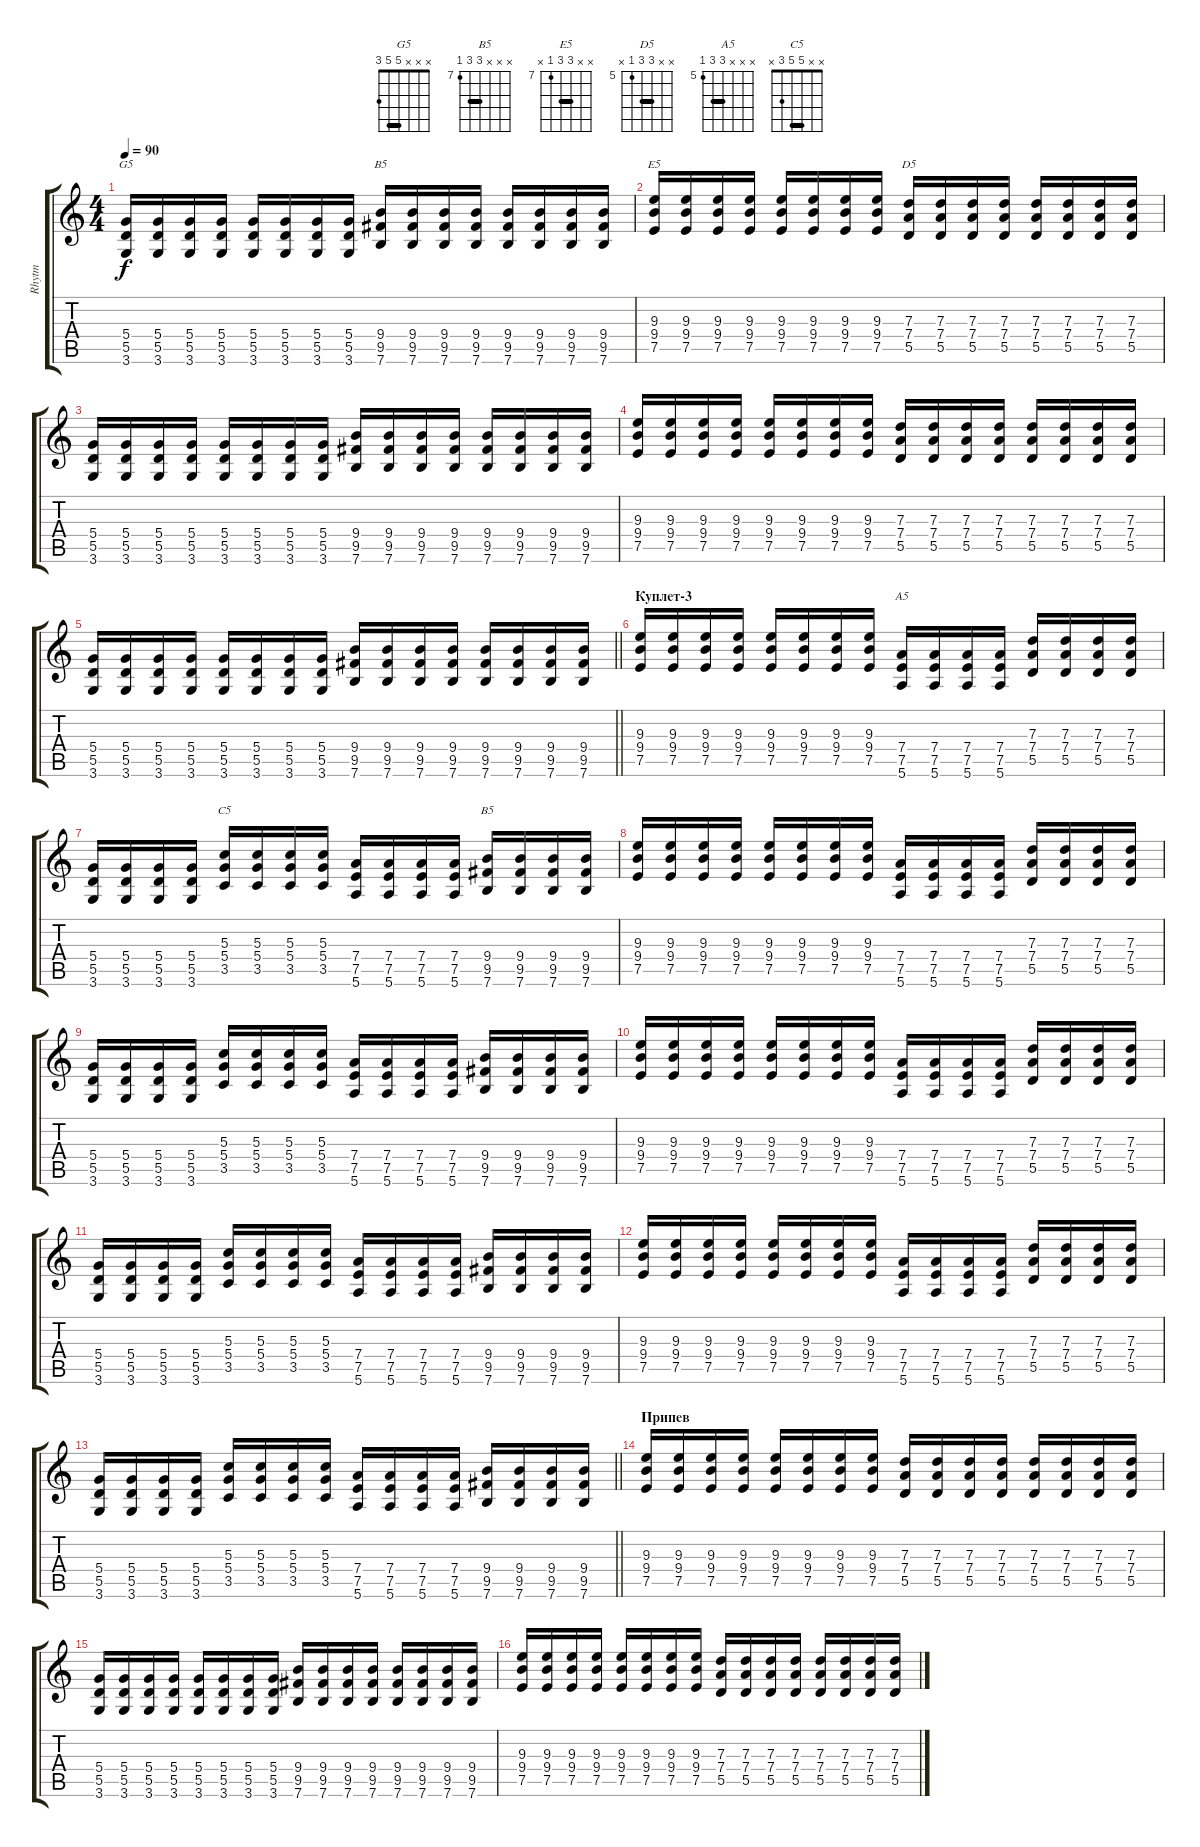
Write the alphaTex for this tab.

\track ("Rhytm" "Rhytm") {instrument distortionguitar}
\staff {score tabs}
\tuning (E4 B3 G3 D3 A2 E2) {hide}
\chord ("G5" x x x 5 5 3) {barre 5}
\chord ("B5" x x 4 4 2 x) {barre 4}
\chord ("E5" x x 9 9 7 x) {firstfret 7 barre 9}
\chord ("D5" x x 7 7 5 x) {firstfret 5 barre 7}
\chord ("A5" x x x 7 7 5) {firstfret 5 barre 7}
\chord ("C5" x x 5 5 3 x) {barre 5}
\chord ("B5" x x x 9 9 7) {firstfret 7 barre 9}
\ts (4 4)
\tempo 90
\clef g2
\ks c
(5.4 5.5 3.6).16{ch "G5" dy f} (5.4 5.5 3.6).16 (5.4 5.5 3.6).16 (5.4 5.5 3.6).16 (5.4 5.5 3.6).16 (5.4 5.5 3.6).16 (5.4 5.5 3.6).16 (5.4 5.5 3.6).16 (9.4 9.5 7.6).16{ch "B5"} (9.4 9.5 7.6).16 (9.4 9.5 7.6).16 (9.4 9.5 7.6).16 (9.4 9.5 7.6).16 (9.4 9.5 7.6).16 (9.4 9.5 7.6).16 (9.4 9.5 7.6).16 |
(9.3 9.4 7.5).16{ch "E5"} (9.3 9.4 7.5).16 (9.3 9.4 7.5).16 (9.3 9.4 7.5).16 (9.3 9.4 7.5).16 (9.3 9.4 7.5).16 (9.3 9.4 7.5).16 (9.3 9.4 7.5).16 (7.3 7.4 5.5).16{ch "D5"} (7.3 7.4 5.5).16 (7.3 7.4 5.5).16 (7.3 7.4 5.5).16 (7.3 7.4 5.5).16 (7.3 7.4 5.5).16 (7.3 7.4 5.5).16 (7.3 7.4 5.5).16 |
(5.4 5.5 3.6).16 (5.4 5.5 3.6).16 (5.4 5.5 3.6).16 (5.4 5.5 3.6).16 (5.4 5.5 3.6).16 (5.4 5.5 3.6).16 (5.4 5.5 3.6).16 (5.4 5.5 3.6).16 (9.4 9.5 7.6).16 (9.4 9.5 7.6).16 (9.4 9.5 7.6).16 (9.4 9.5 7.6).16 (9.4 9.5 7.6).16 (9.4 9.5 7.6).16 (9.4 9.5 7.6).16 (9.4 9.5 7.6).16 |
(9.3 9.4 7.5).16 (9.3 9.4 7.5).16 (9.3 9.4 7.5).16 (9.3 9.4 7.5).16 (9.3 9.4 7.5).16 (9.3 9.4 7.5).16 (9.3 9.4 7.5).16 (9.3 9.4 7.5).16 (7.3 7.4 5.5).16 (7.3 7.4 5.5).16 (7.3 7.4 5.5).16 (7.3 7.4 5.5).16 (7.3 7.4 5.5).16 (7.3 7.4 5.5).16 (7.3 7.4 5.5).16 (7.3 7.4 5.5).16 |
\barLineRight lightlight
(5.4 5.5 3.6).16 (5.4 5.5 3.6).16 (5.4 5.5 3.6).16 (5.4 5.5 3.6).16 (5.4 5.5 3.6).16 (5.4 5.5 3.6).16 (5.4 5.5 3.6).16 (5.4 5.5 3.6).16 (9.4 9.5 7.6).16 (9.4 9.5 7.6).16 (9.4 9.5 7.6).16 (9.4 9.5 7.6).16 (9.4 9.5 7.6).16 (9.4 9.5 7.6).16 (9.4 9.5 7.6).16 (9.4 9.5 7.6).16 |
\section ("" "Куплет-3")
(9.3 9.4 7.5).16 (9.3 9.4 7.5).16 (9.3 9.4 7.5).16 (9.3 9.4 7.5).16 (9.3 9.4 7.5).16 (9.3 9.4 7.5).16 (9.3 9.4 7.5).16 (9.3 9.4 7.5).16 (7.4 7.5 5.6).16{ch "A5"} (7.4 7.5 5.6).16 (7.4 7.5 5.6).16 (7.4 7.5 5.6).16 (7.3 7.4 5.5).16 (7.3 7.4 5.5).16 (7.3 7.4 5.5).16 (7.3 7.4 5.5).16 |
(5.4 5.5 3.6).16 (5.4 5.5 3.6).16 (5.4 5.5 3.6).16 (5.4 5.5 3.6).16 (5.3 5.4 3.5).16{ch "C5"} (5.3 5.4 3.5).16 (5.3 5.4 3.5).16 (5.3 5.4 3.5).16 (7.4 7.5 5.6).16 (7.4 7.5 5.6).16 (7.4 7.5 5.6).16 (7.4 7.5 5.6).16 (9.4 9.5 7.6).16{ch "B5"} (9.4 9.5 7.6).16 (9.4 9.5 7.6).16 (9.4 9.5 7.6).16 |
(9.3 9.4 7.5).16 (9.3 9.4 7.5).16 (9.3 9.4 7.5).16 (9.3 9.4 7.5).16 (9.3 9.4 7.5).16 (9.3 9.4 7.5).16 (9.3 9.4 7.5).16 (9.3 9.4 7.5).16 (7.4 7.5 5.6).16 (7.4 7.5 5.6).16 (7.4 7.5 5.6).16 (7.4 7.5 5.6).16 (7.3 7.4 5.5).16 (7.3 7.4 5.5).16 (7.3 7.4 5.5).16 (7.3 7.4 5.5).16 |
(5.4 5.5 3.6).16 (5.4 5.5 3.6).16 (5.4 5.5 3.6).16 (5.4 5.5 3.6).16 (5.3 5.4 3.5).16 (5.3 5.4 3.5).16 (5.3 5.4 3.5).16 (5.3 5.4 3.5).16 (7.4 7.5 5.6).16 (7.4 7.5 5.6).16 (7.4 7.5 5.6).16 (7.4 7.5 5.6).16 (9.4 9.5 7.6).16 (9.4 9.5 7.6).16 (9.4 9.5 7.6).16 (9.4 9.5 7.6).16 |
(9.3 9.4 7.5).16 (9.3 9.4 7.5).16 (9.3 9.4 7.5).16 (9.3 9.4 7.5).16 (9.3 9.4 7.5).16 (9.3 9.4 7.5).16 (9.3 9.4 7.5).16 (9.3 9.4 7.5).16 (7.4 7.5 5.6).16 (7.4 7.5 5.6).16 (7.4 7.5 5.6).16 (7.4 7.5 5.6).16 (7.3 7.4 5.5).16 (7.3 7.4 5.5).16 (7.3 7.4 5.5).16 (7.3 7.4 5.5).16 |
(5.4 5.5 3.6).16 (5.4 5.5 3.6).16 (5.4 5.5 3.6).16 (5.4 5.5 3.6).16 (5.3 5.4 3.5).16 (5.3 5.4 3.5).16 (5.3 5.4 3.5).16 (5.3 5.4 3.5).16 (7.4 7.5 5.6).16 (7.4 7.5 5.6).16 (7.4 7.5 5.6).16 (7.4 7.5 5.6).16 (9.4 9.5 7.6).16 (9.4 9.5 7.6).16 (9.4 9.5 7.6).16 (9.4 9.5 7.6).16 |
(9.3 9.4 7.5).16 (9.3 9.4 7.5).16 (9.3 9.4 7.5).16 (9.3 9.4 7.5).16 (9.3 9.4 7.5).16 (9.3 9.4 7.5).16 (9.3 9.4 7.5).16 (9.3 9.4 7.5).16 (7.4 7.5 5.6).16 (7.4 7.5 5.6).16 (7.4 7.5 5.6).16 (7.4 7.5 5.6).16 (7.3 7.4 5.5).16 (7.3 7.4 5.5).16 (7.3 7.4 5.5).16 (7.3 7.4 5.5).16 |
\barLineRight lightlight
(5.4 5.5 3.6).16 (5.4 5.5 3.6).16 (5.4 5.5 3.6).16 (5.4 5.5 3.6).16 (5.3 5.4 3.5).16 (5.3 5.4 3.5).16 (5.3 5.4 3.5).16 (5.3 5.4 3.5).16 (7.4 7.5 5.6).16 (7.4 7.5 5.6).16 (7.4 7.5 5.6).16 (7.4 7.5 5.6).16 (9.4 9.5 7.6).16 (9.4 9.5 7.6).16 (9.4 9.5 7.6).16 (9.4 9.5 7.6).16 |
\section ("" "Припев")
(9.3 9.4 7.5).16 (9.3 9.4 7.5).16 (9.3 9.4 7.5).16 (9.3 9.4 7.5).16 (9.3 9.4 7.5).16 (9.3 9.4 7.5).16 (9.3 9.4 7.5).16 (9.3 9.4 7.5).16 (7.3 7.4 5.5).16 (7.3 7.4 5.5).16 (7.3 7.4 5.5).16 (7.3 7.4 5.5).16 (7.3 7.4 5.5).16 (7.3 7.4 5.5).16 (7.3 7.4 5.5).16 (7.3 7.4 5.5).16 |
(5.4 5.5 3.6).16 (5.4 5.5 3.6).16 (5.4 5.5 3.6).16 (5.4 5.5 3.6).16 (5.4 5.5 3.6).16 (5.4 5.5 3.6).16 (5.4 5.5 3.6).16 (5.4 5.5 3.6).16 (9.4 9.5 7.6).16 (9.4 9.5 7.6).16 (9.4 9.5 7.6).16 (9.4 9.5 7.6).16 (9.4 9.5 7.6).16 (9.4 9.5 7.6).16 (9.4 9.5 7.6).16 (9.4 9.5 7.6).16 |
(9.3 9.4 7.5).16 (9.3 9.4 7.5).16 (9.3 9.4 7.5).16 (9.3 9.4 7.5).16 (9.3 9.4 7.5).16 (9.3 9.4 7.5).16 (9.3 9.4 7.5).16 (9.3 9.4 7.5).16 (7.3 7.4 5.5).16 (7.3 7.4 5.5).16 (7.3 7.4 5.5).16 (7.3 7.4 5.5).16 (7.3 7.4 5.5).16 (7.3 7.4 5.5).16 (7.3 7.4 5.5).16 (7.3 7.4 5.5).16
